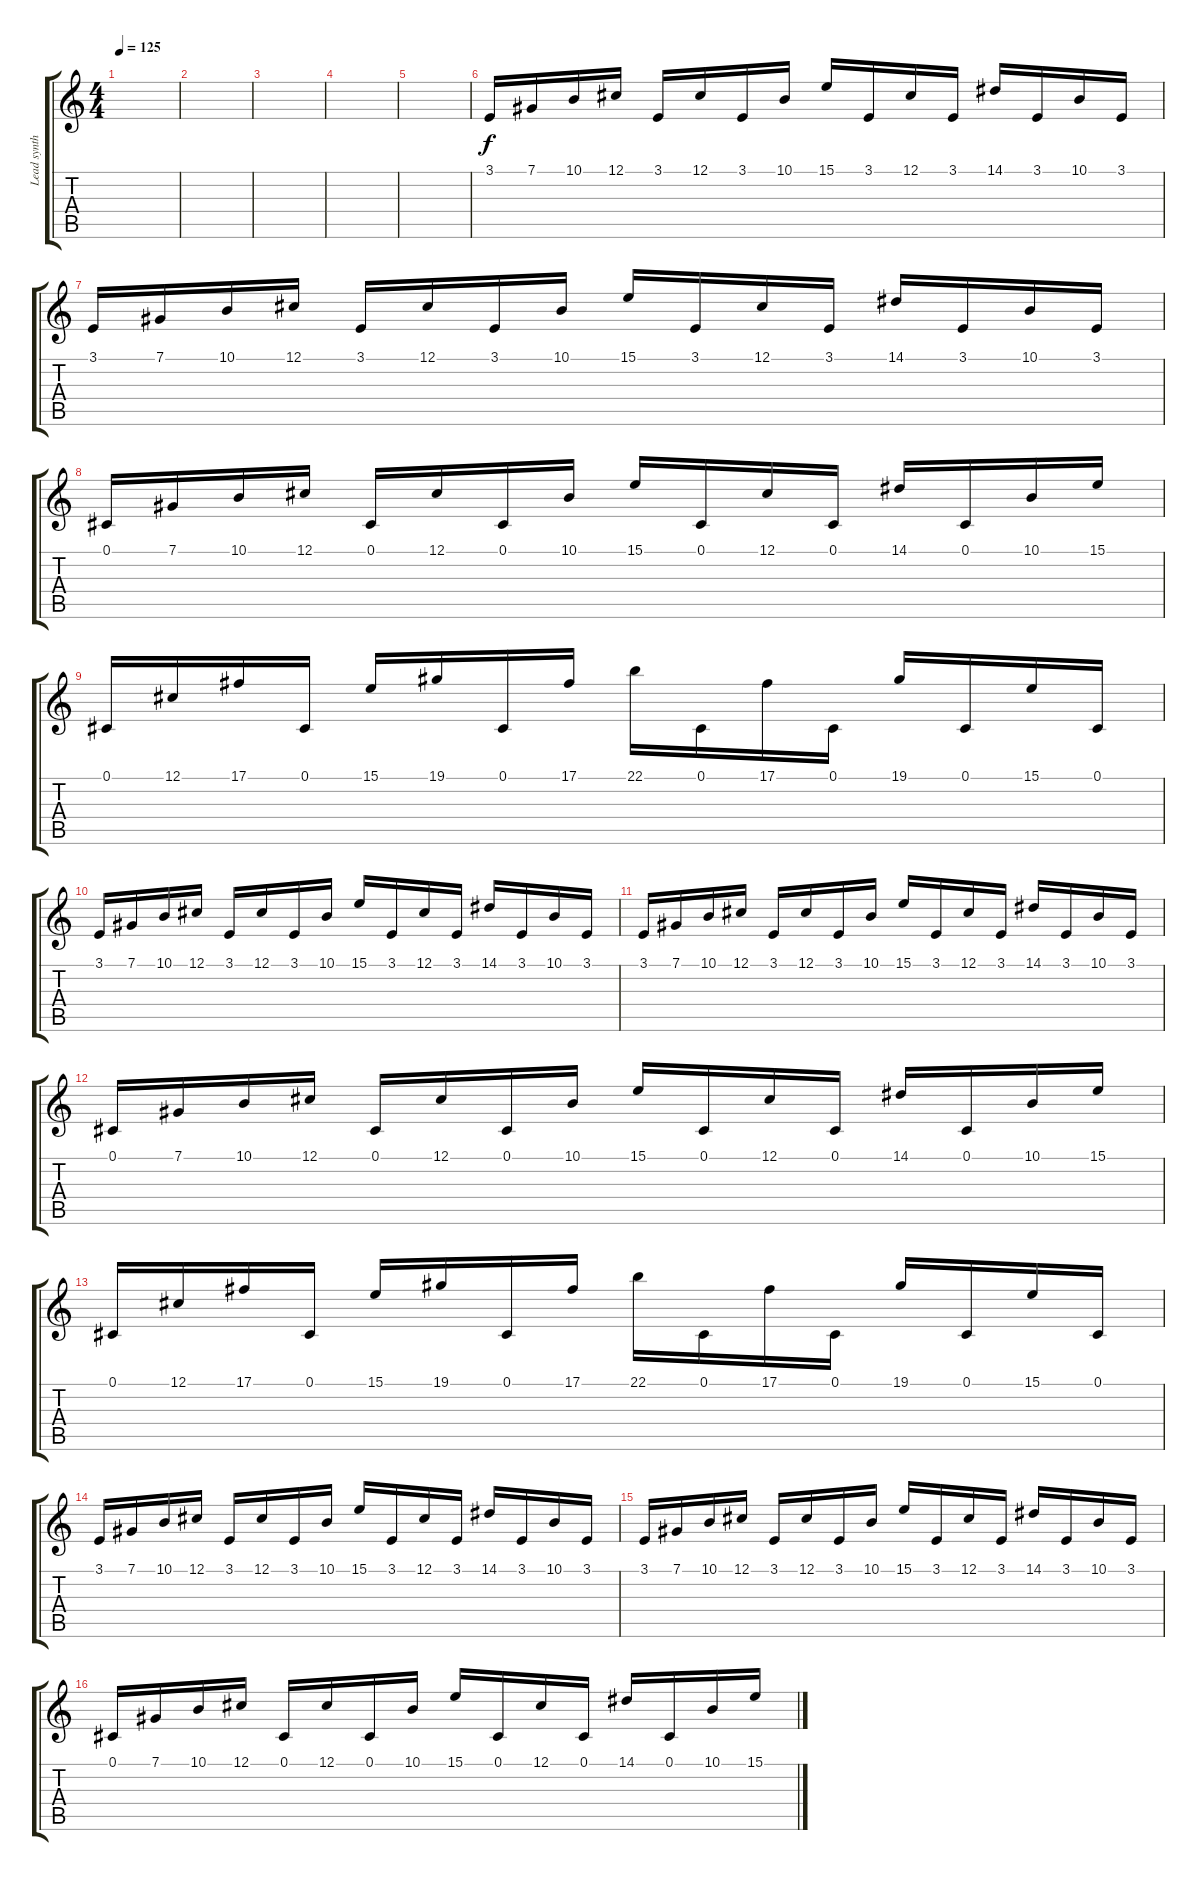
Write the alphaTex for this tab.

\track ("Lead synth" "Lead synth") {instrument pad7halo}
\staff {score tabs}
\tuning (Db4 Ab3 E3 B2 Gb2 Db2) {hide}
\ts (4 4)
\tempo 125
\clef g2
\ks c
|
|
|
|
|
3.1.16 7.1.16 10.1.16 12.1.16 3.1.16 12.1.16 3.1.16 10.1.16 15.1.16 3.1.16 12.1.16 3.1.16 14.1.16 3.1.16 10.1.16 3.1.16 |
3.1.16 7.1.16 10.1.16 12.1.16 3.1.16 12.1.16 3.1.16 10.1.16 15.1.16 3.1.16 12.1.16 3.1.16 14.1.16 3.1.16 10.1.16 3.1.16 |
0.1.16 7.1.16 10.1.16 12.1.16 0.1.16 12.1.16 0.1.16 10.1.16 15.1.16 0.1.16 12.1.16 0.1.16 14.1.16 0.1.16 10.1.16 15.1.16 |
0.1.16 12.1.16 17.1.16 0.1.16 15.1.16 19.1.16 0.1.16 17.1.16 22.1.16 0.1.16 17.1.16 0.1.16 19.1.16 0.1.16 15.1.16 0.1.16 |
3.1.16 7.1.16 10.1.16 12.1.16 3.1.16 12.1.16 3.1.16 10.1.16 15.1.16 3.1.16 12.1.16 3.1.16 14.1.16 3.1.16 10.1.16 3.1.16 |
3.1.16 7.1.16 10.1.16 12.1.16 3.1.16 12.1.16 3.1.16 10.1.16 15.1.16 3.1.16 12.1.16 3.1.16 14.1.16 3.1.16 10.1.16 3.1.16 |
0.1.16 7.1.16 10.1.16 12.1.16 0.1.16 12.1.16 0.1.16 10.1.16 15.1.16 0.1.16 12.1.16 0.1.16 14.1.16 0.1.16 10.1.16 15.1.16 |
0.1.16 12.1.16 17.1.16 0.1.16 15.1.16 19.1.16 0.1.16 17.1.16 22.1.16 0.1.16 17.1.16 0.1.16 19.1.16 0.1.16 15.1.16 0.1.16 |
3.1.16{volume 0} 7.1.16 10.1.16 12.1.16 3.1.16 12.1.16 3.1.16 10.1.16 15.1.16 3.1.16 12.1.16 3.1.16 14.1.16 3.1.16 10.1.16 3.1.16 |
3.1.16 7.1.16 10.1.16 12.1.16 3.1.16 12.1.16 3.1.16 10.1.16 15.1.16 3.1.16 12.1.16 3.1.16 14.1.16 3.1.16 10.1.16 3.1.16 |
0.1.16 7.1.16 10.1.16 12.1.16 0.1.16 12.1.16 0.1.16 10.1.16 15.1.16 0.1.16 12.1.16 0.1.16 14.1.16 0.1.16 10.1.16 15.1.16
